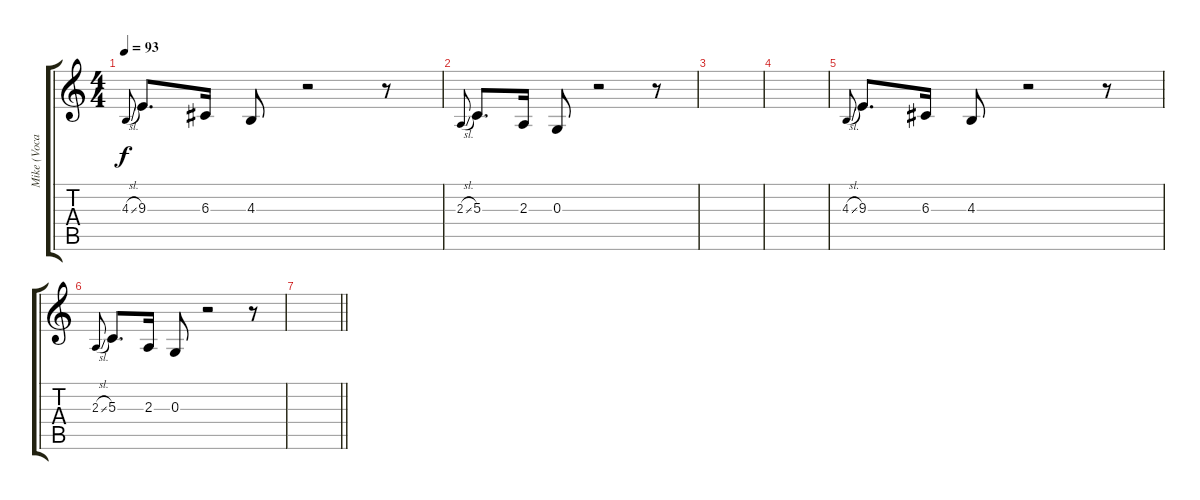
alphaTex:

\track ("Mike (Vocals)" "Mike (Voca") {instrument sopranosax}
\staff {score tabs}
\tuning (E4 B3 G3 D3 A2 E2) {hide}
\ts (4 4)
\tempo 93
\clef g2
\ks c
4.3{sl}.8{gr onbeat dy f} 9.3.8{d} 6.3.16 4.3.8 r.2 r.8 |
2.3{sl}.8{gr onbeat} 5.3.8{d} 2.3.16 0.3.8 r.2 r.8 |
|
|
4.3{sl}.8{gr onbeat} 9.3.8{d} 6.3.16 4.3.8 r.2 r.8 |
2.3{sl}.8{gr onbeat} 5.3.8{d} 2.3.16 0.3.8 r.2 r.8 |
\barLineRight lightlight
